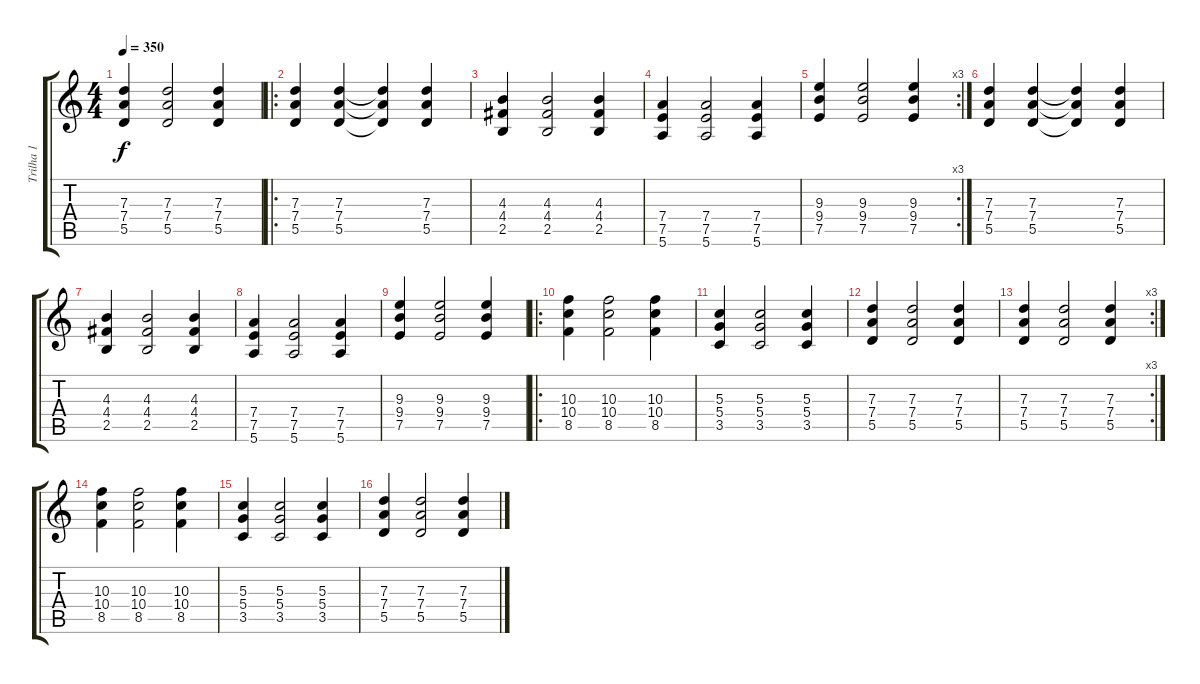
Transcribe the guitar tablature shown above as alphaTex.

\track ("Trilha 1" "Trilha 1") {instrument distortionguitar}
\staff {score tabs}
\tuning (E4 B3 G3 D3 A2 E2) {hide}
\ts (4 4)
\tempo 350
\clef g2
\ks c
(7.3 7.4 5.5).4{dy f} (7.3 7.4 5.5).2 (7.3 7.4 5.5).4 |
\ro
(7.3 7.4 5.5).4 (7.3 7.4 5.5).4 (7.3{t} 7.4{t} 5.5{t}).4 (7.3 7.4 5.5).4 |
(4.3 4.4 2.5).4 (4.3 4.4 2.5).2 (4.3 4.4 2.5).4 |
(7.4 7.5 5.6).4 (7.4 7.5 5.6).2 (7.4 7.5 5.6).4 |
\rc 3
(9.3 9.4 7.5).4 (9.3 9.4 7.5).2 (9.3 9.4 7.5).4 |
(7.3 7.4 5.5).4 (7.3 7.4 5.5).4 (7.3{t} 7.4{t} 5.5{t}).4 (7.3 7.4 5.5).4 |
(4.3 4.4 2.5).4 (4.3 4.4 2.5).2 (4.3 4.4 2.5).4 |
(7.4 7.5 5.6).4 (7.4 7.5 5.6).2 (7.4 7.5 5.6).4 |
(9.3 9.4 7.5).4 (9.3 9.4 7.5).2 (9.3 9.4 7.5).4 |
\ro
(10.3 10.4 8.5).4 (10.3 10.4 8.5).2 (10.3 10.4 8.5).4 |
(5.3 5.4 3.5).4 (5.3 5.4 3.5).2 (5.3 5.4 3.5).4 |
(7.3 7.4 5.5).4 (7.3 7.4 5.5).2 (7.3 7.4 5.5).4 |
\rc 3
(7.3 7.4 5.5).4 (7.3 7.4 5.5).2 (7.3 7.4 5.5).4 |
(10.3 10.4 8.5).4 (10.3 10.4 8.5).2 (10.3 10.4 8.5).4 |
(5.3 5.4 3.5).4 (5.3 5.4 3.5).2 (5.3 5.4 3.5).4 |
(7.3 7.4 5.5).4 (7.3 7.4 5.5).2 (7.3 7.4 5.5).4
